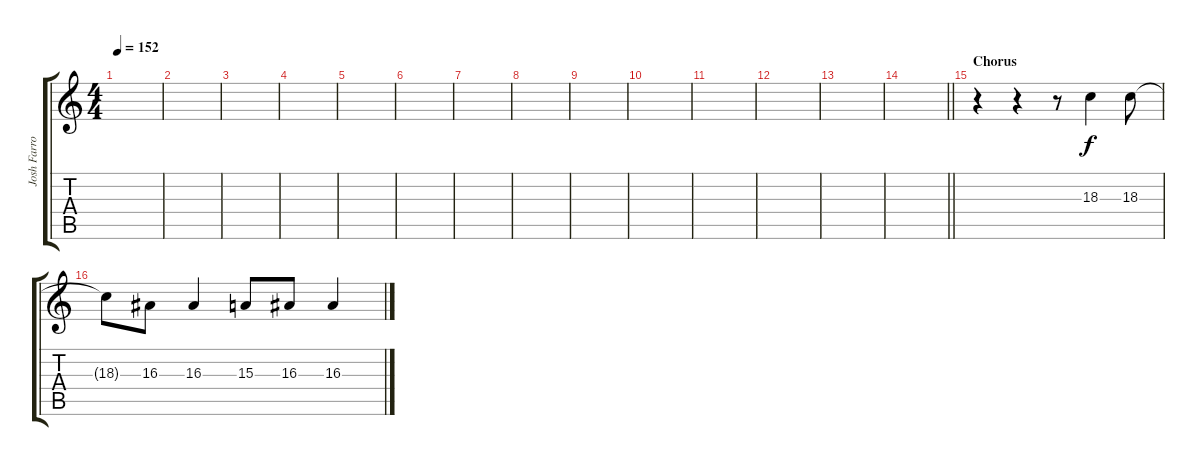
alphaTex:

\track ("Josh Farro - Vocals" "Josh Farro") {mute instrument clarinet}
\staff {score tabs}
\tuning (Eb4 Bb3 Gb3 Db3 Ab2 Db2) {hide}
\ts (4 4)
\tempo 152
\clef g2
\ks c
|
|
|
|
|
|
|
|
|
|
|
|
|
\barLineRight lightlight
|
\section ("" "Chorus")
r.4 r.4 r.8 18.3.4 18.3.8 |
18.3{t}.8 16.3.8 16.3.4 15.3.8 16.3.8 16.3.4
